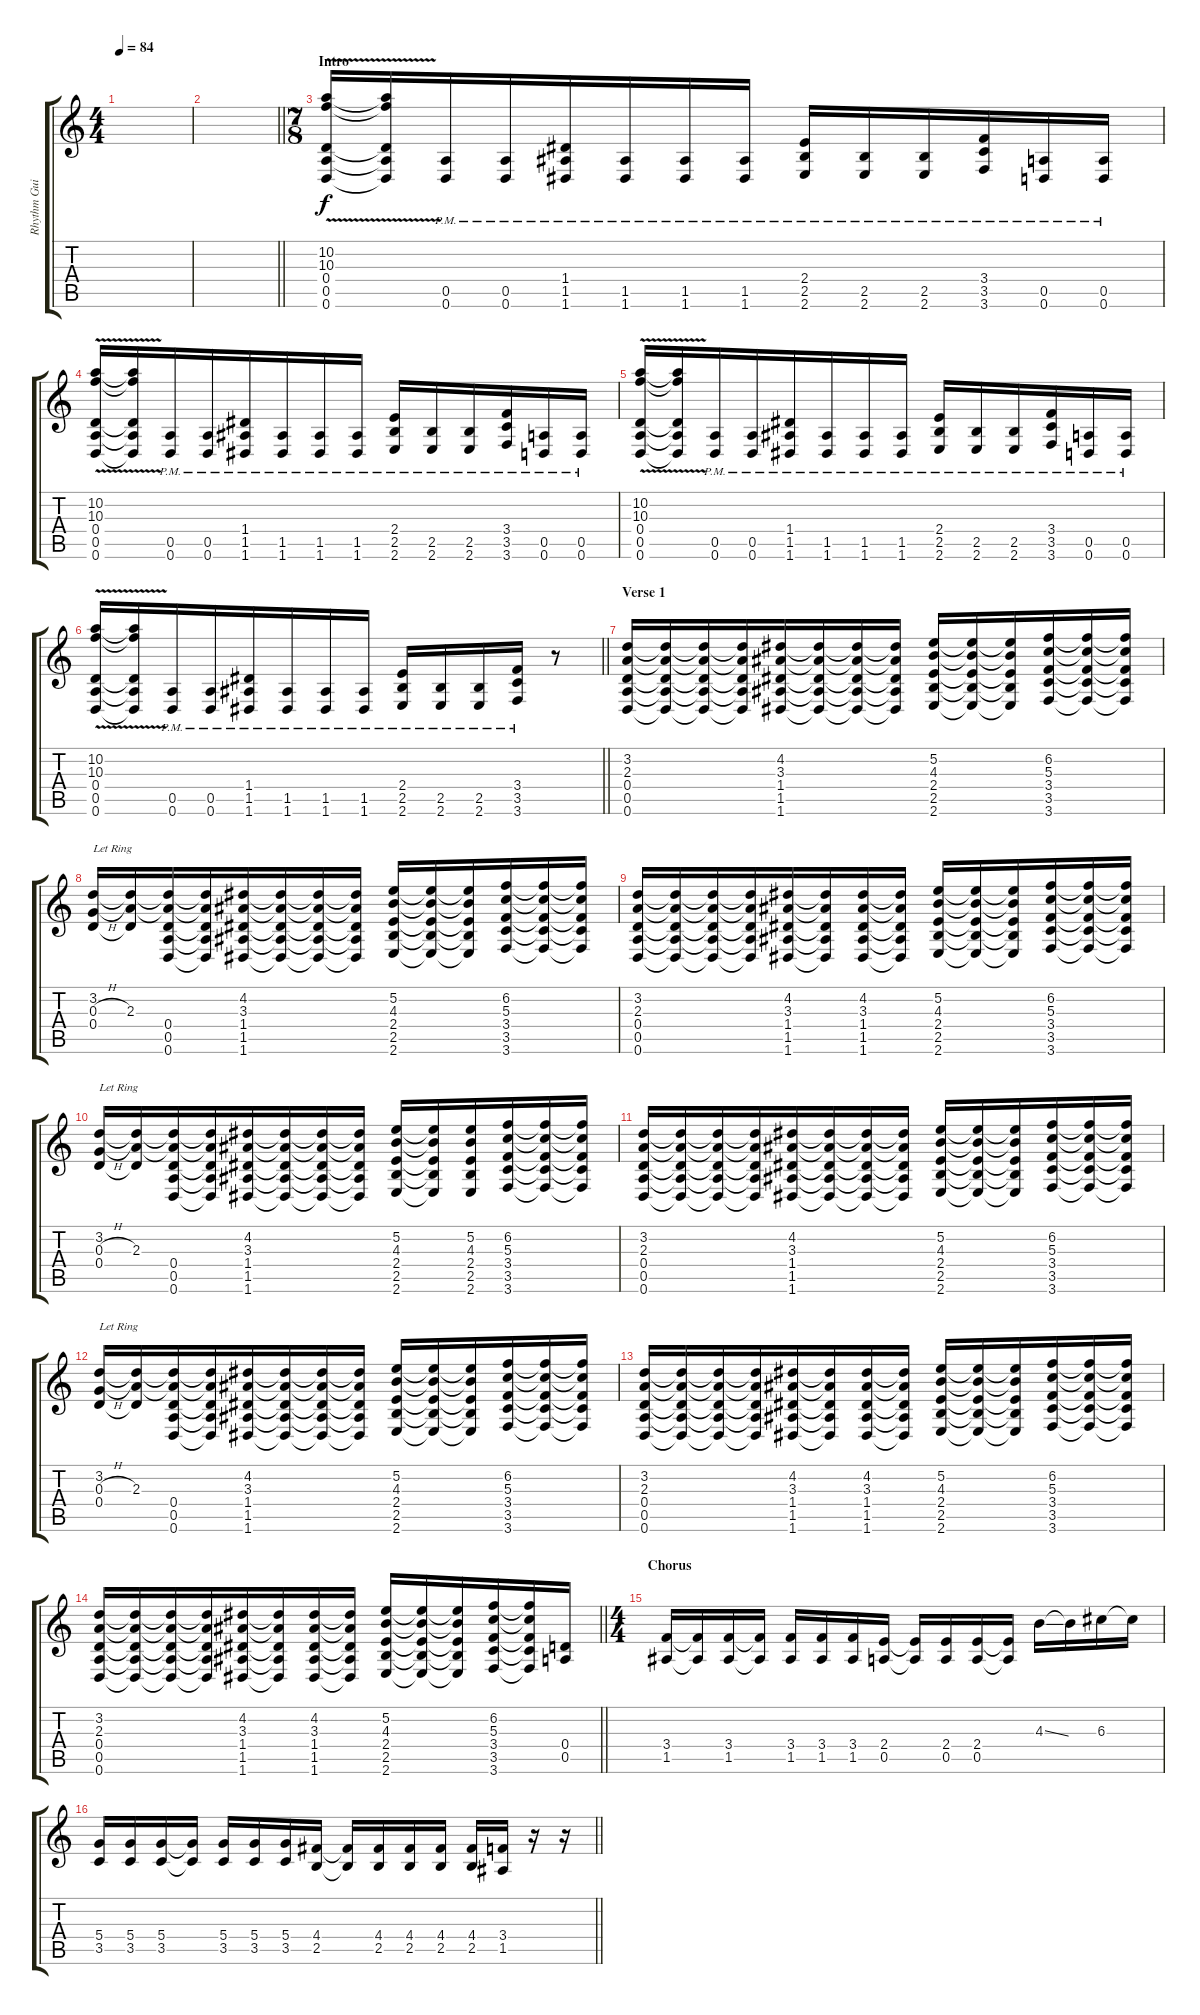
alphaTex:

\track ("Rhythm Guitar 1" "Rhythm Gui") {instrument overdrivenguitar}
\staff {score tabs}
\tuning (E4 B3 G3 D3 A2 D2) {hide}
\ts (4 4)
\tempo 84
\clef g2
\ks c
|
\barLineRight lightlight
|
\ts (7 8)
\section ("" "Intro")
(10.2{v} 10.3{v} 0.4 0.5 0.6).16 (10.2{t} 10.3{t} 0.4{t} 0.5{t} 0.6{t}).16 (0.5{pm} 0.6{pm}).16 (0.5{pm} 0.6{pm}).16 (1.4{pm} 1.5{pm} 1.6{pm}).16 (1.5{pm} 1.6{pm}).16 (1.5{pm} 1.6{pm}).16 (1.5{pm} 1.6{pm}).16 (2.4{pm} 2.5{pm} 2.6{pm}).16 (2.5{pm} 2.6{pm}).16 (2.5{pm} 2.6{pm}).16 (3.4{pm} 3.5{pm} 3.6{pm}).16 (0.5{pm} 0.6{pm}).16 (0.5{pm} 0.6{pm}).16 |
(10.2{v} 10.3{v} 0.4 0.5 0.6).16 (10.2{t} 10.3{t} 0.4{t} 0.5{t} 0.6{t}).16 (0.5{pm} 0.6{pm}).16 (0.5{pm} 0.6{pm}).16 (1.4{pm} 1.5{pm} 1.6{pm}).16 (1.5{pm} 1.6{pm}).16 (1.5{pm} 1.6{pm}).16 (1.5{pm} 1.6{pm}).16 (2.4{pm} 2.5{pm} 2.6{pm}).16 (2.5{pm} 2.6{pm}).16 (2.5{pm} 2.6{pm}).16 (3.4{pm} 3.5{pm} 3.6{pm}).16 (0.5{pm} 0.6{pm}).16 (0.5{pm} 0.6{pm}).16 |
(10.2{v} 10.3{v} 0.4 0.5 0.6).16 (10.2{t} 10.3{t} 0.4{t} 0.5{t} 0.6{t}).16 (0.5{pm} 0.6{pm}).16 (0.5{pm} 0.6{pm}).16 (1.4{pm} 1.5{pm} 1.6{pm}).16 (1.5{pm} 1.6{pm}).16 (1.5{pm} 1.6{pm}).16 (1.5{pm} 1.6{pm}).16 (2.4{pm} 2.5{pm} 2.6{pm}).16 (2.5{pm} 2.6{pm}).16 (2.5{pm} 2.6{pm}).16 (3.4{pm} 3.5{pm} 3.6{pm}).16 (0.5{pm} 0.6{pm}).16 (0.5{pm} 0.6{pm}).16 |
\barLineRight lightlight
(10.2{v} 10.3{v} 0.4 0.5 0.6).16 (10.2{t} 10.3{t} 0.4{t} 0.5{t} 0.6{t}).16 (0.5{pm} 0.6{pm}).16 (0.5{pm} 0.6{pm}).16 (1.4{pm} 1.5{pm} 1.6{pm}).16 (1.5{pm} 1.6{pm}).16 (1.5{pm} 1.6{pm}).16 (1.5{pm} 1.6{pm}).16 (2.4{pm} 2.5{pm} 2.6{pm}).16 (2.5{pm} 2.6{pm}).16 (2.5{pm} 2.6{pm}).16 (3.4{pm} 3.5{pm} 3.6{pm}).16 r.8 |
\section ("" "Verse 1")
(3.2 2.3 0.4 0.5 0.6).16 (3.2{t} 2.3{t} 0.4{t} 0.5{t} 0.6{t}).16 (3.2{t} 2.3{t} 0.4{t} 0.5{t} 0.6{t}).16 (3.2{t} 2.3{t} 0.4{t} 0.5{t} 0.6{t}).16 (4.2 3.3 1.4 1.5 1.6).16 (4.2{t} 3.3{t} 1.4{t} 1.5{t} 1.6{t}).16 (4.2{t} 3.3{t} 1.4{t} 1.5{t} 1.6{t}).16 (4.2{t} 3.3{t} 1.4{t} 1.5{t} 1.6{t}).16 (5.2 4.3 2.4 2.5 2.6).16 (5.2{t} 4.3{t} 2.4{t} 2.5{t} 2.6{t}).16 (5.2{t} 4.3{t} 2.4{t} 2.5{t} 2.6{t}).16 (6.2 5.3 3.4 3.5 3.6).16 (6.2{t} 5.3{t} 3.4{t} 3.5{t} 3.6{t}).16 (6.2{t} 5.3{t} 3.4{t} 3.5{t} 3.6{t}).16 |
(3.2 0.3{h} 0.4).16{txt "Let Ring"} (3.2{t} 2.3 0.4{t}).16 (3.2{t} 2.3{t} 0.4 0.5 0.6).16 (3.2{t} 2.3{t} 0.4{t} 0.5{t} 0.6{t}).16 (4.2 3.3 1.4 1.5 1.6).16 (4.2{t} 3.3{t} 1.4{t} 1.5{t} 1.6{t}).16 (4.2{t} 3.3{t} 1.4{t} 1.5{t} 1.6{t}).16 (4.2{t} 3.3{t} 1.4{t} 1.5{t} 1.6{t}).16 (5.2 4.3 2.4 2.5 2.6).16 (5.2{t} 4.3{t} 2.4{t} 2.5{t} 2.6{t}).16 (5.2{t} 4.3{t} 2.4{t} 2.5{t} 2.6{t}).16 (6.2 5.3 3.4 3.5 3.6).16 (6.2{t} 5.3{t} 3.4{t} 3.5{t} 3.6{t}).16 (6.2{t} 5.3{t} 3.4{t} 3.5{t} 3.6{t}).16 |
(3.2 2.3 0.4 0.5 0.6).16 (3.2{t} 2.3{t} 0.4{t} 0.5{t} 0.6{t}).16 (3.2{t} 2.3{t} 0.4{t} 0.5{t} 0.6{t}).16 (3.2{t} 2.3{t} 0.4{t} 0.5{t} 0.6{t}).16 (4.2 3.3 1.4 1.5 1.6).16 (4.2{t} 3.3{t} 1.4{t} 1.5{t} 1.6{t}).16 (4.2 3.3 1.4 1.5 1.6).16 (4.2{t} 3.3{t} 1.4{t} 1.5{t} 1.6{t}).16 (5.2 4.3 2.4 2.5 2.6).16 (5.2{t} 4.3{t} 2.4{t} 2.5{t} 2.6{t}).16 (5.2{t} 4.3{t} 2.4{t} 2.5{t} 2.6{t}).16 (6.2 5.3 3.4 3.5 3.6).16 (6.2{t} 5.3{t} 3.4{t} 3.5{t} 3.6{t}).16 (6.2{t} 5.3{t} 3.4{t} 3.5{t} 3.6{t}).16 |
(3.2 0.3{h} 0.4).16{txt "Let Ring"} (3.2{t} 2.3 0.4{t}).16 (3.2{t} 2.3{t} 0.4 0.5 0.6).16 (3.2{t} 2.3{t} 0.4{t} 0.5{t} 0.6{t}).16 (4.2 3.3 1.4 1.5 1.6).16 (4.2{t} 3.3{t} 1.4{t} 1.5{t} 1.6{t}).16 (4.2{t} 3.3{t} 1.4{t} 1.5{t} 1.6{t}).16 (4.2{t} 3.3{t} 1.4{t} 1.5{t} 1.6{t}).16 (5.2 4.3 2.4 2.5 2.6).16 (5.2{t} 4.3{t} 2.4{t} 2.5{t} 2.6{t}).16 (5.2 4.3 2.4 2.5 2.6).16 (6.2 5.3 3.4 3.5 3.6).16 (6.2{t} 5.3{t} 3.4{t} 3.5{t} 3.6{t}).16 (6.2{t} 5.3{t} 3.4{t} 3.5{t} 3.6{t}).16 |
(3.2 2.3 0.4 0.5 0.6).16 (3.2{t} 2.3{t} 0.4{t} 0.5{t} 0.6{t}).16 (3.2{t} 2.3{t} 0.4{t} 0.5{t} 0.6{t}).16 (3.2{t} 2.3{t} 0.4{t} 0.5{t} 0.6{t}).16 (4.2 3.3 1.4 1.5 1.6).16 (4.2{t} 3.3{t} 1.4{t} 1.5{t} 1.6{t}).16 (4.2{t} 3.3{t} 1.4{t} 1.5{t} 1.6{t}).16 (4.2{t} 3.3{t} 1.4{t} 1.5{t} 1.6{t}).16 (5.2 4.3 2.4 2.5 2.6).16 (5.2{t} 4.3{t} 2.4{t} 2.5{t} 2.6{t}).16 (5.2{t} 4.3{t} 2.4{t} 2.5{t} 2.6{t}).16 (6.2 5.3 3.4 3.5 3.6).16 (6.2{t} 5.3{t} 3.4{t} 3.5{t} 3.6{t}).16 (6.2{t} 5.3{t} 3.4{t} 3.5{t} 3.6{t}).16 |
(3.2 0.3{h} 0.4).16{txt "Let Ring"} (3.2{t} 2.3 0.4{t}).16 (3.2{t} 2.3{t} 0.4 0.5 0.6).16 (3.2{t} 2.3{t} 0.4{t} 0.5{t} 0.6{t}).16 (4.2 3.3 1.4 1.5 1.6).16 (4.2{t} 3.3{t} 1.4{t} 1.5{t} 1.6{t}).16 (4.2{t} 3.3{t} 1.4{t} 1.5{t} 1.6{t}).16 (4.2{t} 3.3{t} 1.4{t} 1.5{t} 1.6{t}).16 (5.2 4.3 2.4 2.5 2.6).16 (5.2{t} 4.3{t} 2.4{t} 2.5{t} 2.6{t}).16 (5.2{t} 4.3{t} 2.4{t} 2.5{t} 2.6{t}).16 (6.2 5.3 3.4 3.5 3.6).16 (6.2{t} 5.3{t} 3.4{t} 3.5{t} 3.6{t}).16 (6.2{t} 5.3{t} 3.4{t} 3.5{t} 3.6{t}).16 |
(3.2 2.3 0.4 0.5 0.6).16 (3.2{t} 2.3{t} 0.4{t} 0.5{t} 0.6{t}).16 (3.2{t} 2.3{t} 0.4{t} 0.5{t} 0.6{t}).16 (3.2{t} 2.3{t} 0.4{t} 0.5{t} 0.6{t}).16 (4.2 3.3 1.4 1.5 1.6).16 (4.2{t} 3.3{t} 1.4{t} 1.5{t} 1.6{t}).16 (4.2 3.3 1.4 1.5 1.6).16 (4.2{t} 3.3{t} 1.4{t} 1.5{t} 1.6{t}).16 (5.2 4.3 2.4 2.5 2.6).16 (5.2{t} 4.3{t} 2.4{t} 2.5{t} 2.6{t}).16 (5.2{t} 4.3{t} 2.4{t} 2.5{t} 2.6{t}).16 (6.2 5.3 3.4 3.5 3.6).16 (6.2{t} 5.3{t} 3.4{t} 3.5{t} 3.6{t}).16 (6.2{t} 5.3{t} 3.4{t} 3.5{t} 3.6{t}).16 |
\barLineRight lightlight
(3.2 2.3 0.4 0.5 0.6).16 (3.2{t} 2.3{t} 0.4{t} 0.5{t} 0.6{t}).16 (3.2{t} 2.3{t} 0.4{t} 0.5{t} 0.6{t}).16 (3.2{t} 2.3{t} 0.4{t} 0.5{t} 0.6{t}).16 (4.2 3.3 1.4 1.5 1.6).16 (4.2{t} 3.3{t} 1.4{t} 1.5{t} 1.6{t}).16 (4.2 3.3 1.4 1.5 1.6).16 (4.2{t} 3.3{t} 1.4{t} 1.5{t} 1.6{t}).16 (5.2 4.3 2.4 2.5 2.6).16 (5.2{t} 4.3{t} 2.4{t} 2.5{t} 2.6{t}).16 (5.2{t} 4.3{t} 2.4{t} 2.5{t} 2.6{t}).16 (6.2 5.3 3.4 3.5 3.6).16 (6.2{t} 5.3{t} 3.4{t} 3.5{t} 3.6{t}).16 (0.4 0.5).16 |
\ts (4 4)
\section ("" "Chorus")
(3.4 1.5).16 (3.4{t} 1.5{t}).16 (3.4 1.5).16 (3.4{t} 1.5{t}).16 (3.4 1.5).16 (3.4 1.5).16 (3.4 1.5).16 (2.4 0.5).16 (2.4{t} 0.5{t}).16 (2.4 0.5).16 (2.4 0.5).16 (2.4{t} 0.5{t}).16 4.3{ss}.16 4.3{t}.16 6.3.16 6.3{t}.16 |
\barLineRight lightlight
(5.4 3.5).16 (5.4 3.5).16 (5.4 3.5).16 (5.4{t} 3.5{t}).16 (5.4 3.5).16 (5.4 3.5).16 (5.4 3.5).16 (4.4 2.5).16 (4.4{t} 2.5{t}).16 (4.4 2.5).16 (4.4 2.5).16 (4.4 2.5).16 (4.4 2.5).16 (3.4 1.5).16 r.16 r.16
